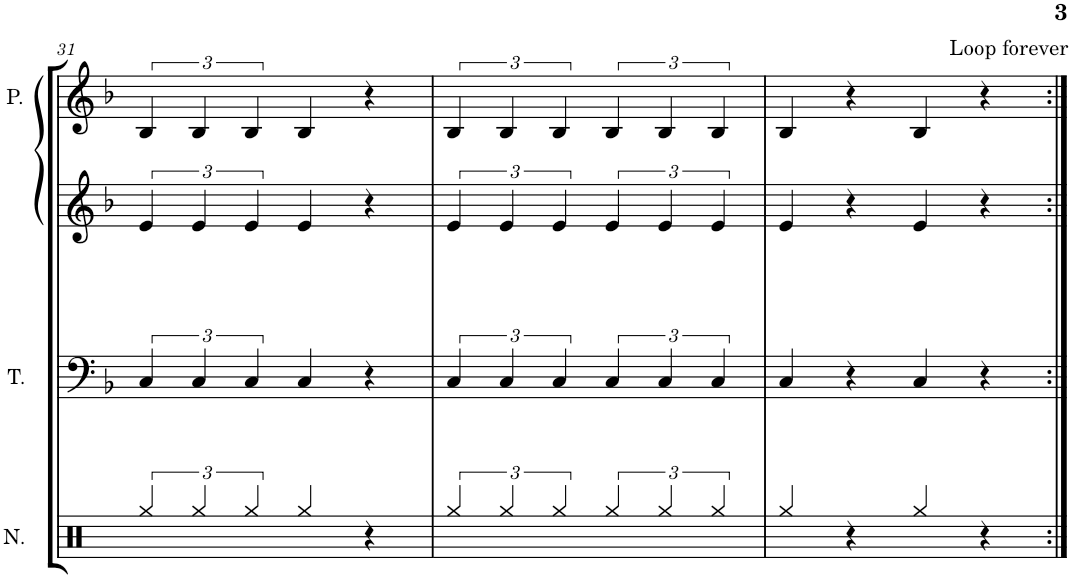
**kern	**kern	**kern	**kern
*part4	*part3	*part2	*part1
*staff4	*staff3	*staff2	*staff1
*I"Noise	*I"Triangle	*I"Square Synthesizer	*I"Pulse
*I'N.	*I'T.	*	*I'P.
!!LO:PB:g=z
*clefX	*clefF4	*clefG2	*clefG2
*k[]	*k[b-]	*k[b-]	*k[b-]
*M2/2	*M2/2	*M2/2	*M2/2
*met(c|)	*met(c|)	*met(c|)	*met(c|)
=31	=31	=31	=31
6Rgg/	6C/	6e/	6B-/
6Rgg/	6C/	6e/	6B-/
6Rgg/	6C/	6e/	6B-/
4Rgg/	4C/	4e/	4B-/
4r	4r	4r	4r
=32	=32	=32	=32
6Rgg/	6C/	6e/	6B-/
6Rgg/	6C/	6e/	6B-/
6Rgg/	6C/	6e/	6B-/
6Rgg/	6C/	6e/	6B-/
6Rgg/	6C/	6e/	6B-/
6Rgg/	6C/	6e/	6B-/
=33	=33	=33	=33
4Rgg/	4C/	4e/	4B-/
4r	4r	4r	4r
4Rgg/	4C/	4e/	4B-/
!	!	!	!LO:TX:a:t=Loop forever
4r	4r	4r	4r
=:|!	=:|!	=:|!	=:|!
*-	*-	*-	*-
